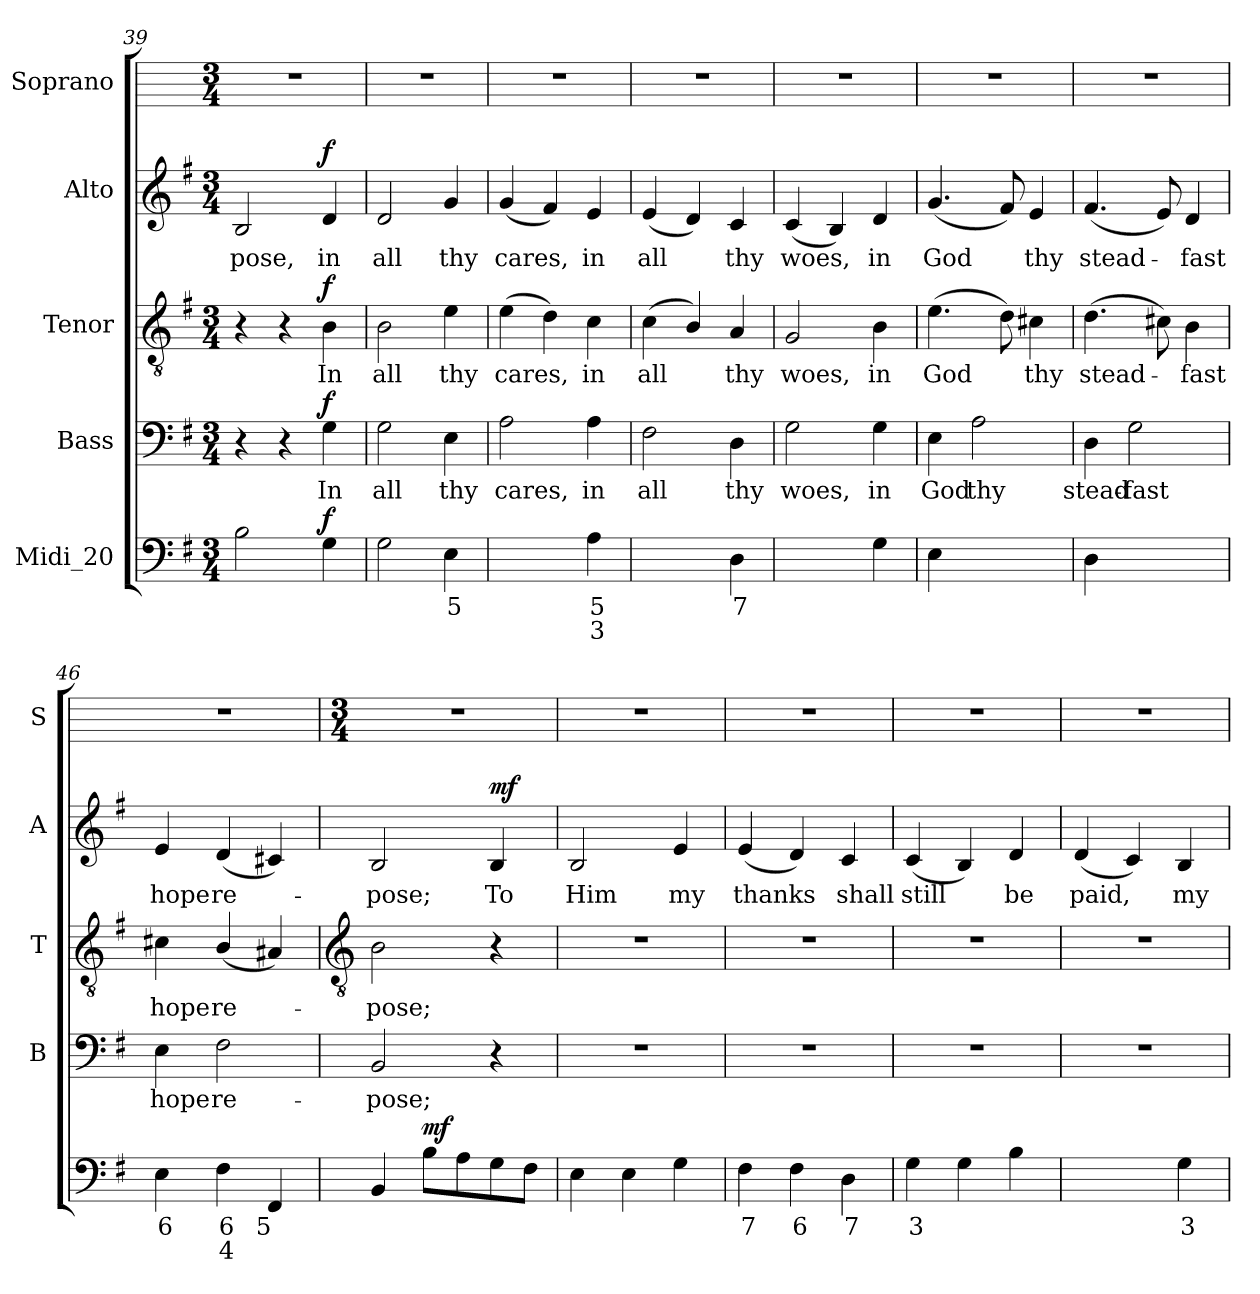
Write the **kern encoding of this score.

**kern	**text	**text	**dynam	**kern	**text	**dynam	**kern	**text	**dynam	**kern	**text	**dynam	**kern
*part5	*part5	*part5	*part5	*part4	*part4	*part4	*part3	*part3	*part3	*part2	*part2	*part2	*part1
*staff5	*staff5	*staff5	*staff5	*staff4	*staff4	*staff4	*staff3	*staff3	*staff3	*staff2	*staff2	*staff2	*staff1
*I"Midi_20	*	*	*	*I"Bass	*	*	*I"Tenor	*	*	*I"Alto	*	*	*I"Soprano
*	*	*	*	*I'B	*	*	*I'T	*	*	*I'A	*	*	*I'S
!!LO:LB:g=z
*clefF4	*	*	*	*clefF4	*	*	*clefGv2	*	*	*clefG2	*	*	*
*k[f#]	*	*	*	*k[f#]	*	*	*k[f#]	*	*	*k[f#]	*	*	*
*G:	*	*	*	*G:	*	*	*G:	*	*	*G:	*	*	*
*M3/4	*	*	*	*M3/4	*	*	*M3/4	*	*	*M3/4	*	*	*M3/4
=39	=39	=39	=39	=39	=39	=39	=39	=39	=39	=39	=39	=39	=39
!	!	!	!	!	!	!	!	!	!	!	!LO:LY:b	!	!
2B	.	.	.	4r	.	.	4r	.	.	2B	pose,	.	2.r
.	.	.	.	4r	.	.	4r	.	.	.	.	.	.
!	!	!	!LO:DY:b	!	!LO:LY:b	!LO:DY:b	!	!LO:LY:b	!LO:DY:b	!	!LO:LY:b	!LO:DY:b	!
4G	.	.	f	4G	In	f	4B	In	f	4d	in	f	.
=40	=40	=40	=40	=40	=40	=40	=40	=40	=40	=40	=40	=40	=40
!	!	!	!	!	!LO:LY:b	!	!	!LO:LY:b	!	!	!LO:LY:b	!	!
2G	.	.	.	2G	all	.	2B	all	.	2d	all	.	2.r
!	!LO:LY:b	!	!	!	!LO:LY:b	!	!	!LO:LY:b	!	!	!LO:LY:b	!	!
4E	5	.	.	4E	thy	.	4e	thy	.	4g	thy	.	.
=41	=41	=41	=41	=41	=41	=41	=41	=41	=41	=41	=41	=41	=41
!	!LO:LY:b	!	!	!	!LO:LY:b	!	!	!LO:LY:b	!	!	!LO:LY:b	!	!
[4AAyy	7	.	.	2A	cares,	.	(>4e	cares,	.	(<4g	cares,	.	2.r
!	!LO:LY:b	!LO:LY:b	!	!	!	!	!	!	!	!	!	!	!
4AAyy]	6	4	.	.	.	.	4d)	.	.	4f#)	.	.	.
!	!LO:LY:b	!LO:LY:b	!	!	!LO:LY:b	!	!	!LO:LY:b	!	!	!LO:LY:b	!	!
4A	5	3	.	4A	in	.	4c	in	.	4e	in	.	.
=42	=42	=42	=42	=42	=42	=42	=42	=42	=42	=42	=42	=42	=42
!	!LO:LY:b	!	!	!	!LO:LY:b	!	!	!LO:LY:b	!	!	!LO:LY:b	!	!
[4F#yy	7	.	.	2F#	all	.	(<4c	all	.	(<4e	all	.	2.r
!	!LO:LY:b	!LO:LY:b	!	!	!	!	!	!	!	!	!	!	!
4F#yy]	6	4	.	.	.	.	4B/)	.	.	4d)	.	.	.
!	!LO:LY:b	!	!	!	!LO:LY:b	!	!	!LO:LY:b	!	!	!LO:LY:b	!	!
4D	7	.	.	4D	thy	.	4A	thy	.	4c	thy	.	.
=43	=43	=43	=43	=43	=43	=43	=43	=43	=43	=43	=43	=43	=43
!	!LO:LY:b	!	!	!	!LO:LY:b	!	!	!LO:LY:b	!	!	!LO:LY:b	!	!
[4Gyy	4	.	.	2G	woes,	.	2G	woes,	.	(<4c	woes,	.	2.r
!	!LO:LY:b	!	!	!	!	!	!	!	!	!	!	!	!
4Gyy]	3	.	.	.	.	.	.	.	.	4B)	.	.	.
!	!	!	!	!	!LO:LY:b	!	!	!LO:LY:b	!	!	!LO:LY:b	!	!
4G	.	.	.	4G	in	.	4B	in	.	4d	in	.	.
=44	=44	=44	=44	=44	=44	=44	=44	=44	=44	=44	=44	=44	=44
!	!	!	!	!	!LO:LY:b	!	!	!LO:LY:b	!	!	!LO:LY:b	!	!
4E	.	.	.	4E	God	.	(>4.e	God	.	(<4.g	God	.	2.r
!	!LO:LY:b	!LO:LY:b	!	!	!LO:LY:b	!	!	!	!	!	!	!	!
[4Ayy	6	4	.	2A	thy	.	.	.	.	.	.	.	.
.	.	.	.	.	.	.	8d)	.	.	8f#)	.	.	.
!	!LO:LY:b	!LO:LY:b	!	!	!	!	!	!LO:LY:b	!	!	!LO:LY:b	!	!
4Ayy]	5	3	.	.	.	.	4c#X	thy	.	4e	thy	.	.
=45	=45	=45	=45	=45	=45	=45	=45	=45	=45	=45	=45	=45	=45
!	!	!	!	!	!LO:LY:b	!	!	!LO:LY:b	!	!	!LO:LY:b	!	!
4D	.	.	.	4D	stead-	.	(>4.d	stead-	.	(<4.f#	stead-	.	2.r
!	!LO:LY:b	!	!	!	!LO:LY:b	!	!	!	!	!	!	!	!
[8Gyy	7	.	.	2G	-fast	.	.	.	.	.	.	.	.
!	!LO:LY:b	!LO:LY:b	!	!	!	!	!	!	!	!	!	!	!
8Gyy_	6	4	.	.	.	.	8c#X)	.	.	8e)	.	.	.
!	!LO:LY:b	!LO:LY:b	!	!	!	!	!	!LO:LY:b	!	!	!LO:LY:b	!	!
4Gyy]	5	3	.	.	.	.	4B	fast	.	4d	fast	.	.
=46	=46	=46	=46	=46	=46	=46	=46	=46	=46	=46	=46	=46	=46
!	!LO:LY:b	!	!	!	!LO:LY:b	!	!	!LO:LY:b	!	!	!LO:LY:b	!	!
4E	6	.	.	4E	hope	.	4c#X	hope	.	4e	hope	.	2.r
!	!LO:LY:b	!LO:LY:b	!	!	!LO:LY:b	!	!	!LO:LY:b	!	!	!LO:LY:b	!	!
4F#	6	4	.	2F#	re-	.	(<4B/	re-	.	(<4d	re-	.	.
!	!LO:LY:b	!	!	!	!	!	!	!	!	!	!	!	!
4FF#	5	.	.	.	.	.	4A#X)	.	.	4c#X)	.	.	.
!!LO:LB:g=z
=47	=47	=47	=47	=47	=47	=47	=47	=47	=47	=47	=47	=47	=47
*	*	*	*	*	*	*	*clefGv2	*	*	*	*	*	*
*	*	*	*	*	*	*	*	*	*	*	*	*	*M3/4
!	!	!	!	!	!LO:LY:b	!	!	!LO:LY:b	!	!	!LO:LY:b	!	!
4BB	.	.	.	2BB	-pose;	.	2B	pose;	.	2B	pose;	.	2.r
!	!	!	!LO:DY:b	!	!	!	!	!	!	!	!	!	!
8BL	.	.	mf	.	.	.	.	.	.	.	.	.	.
8A	.	.	.	.	.	.	.	.	.	.	.	.	.
!	!	!	!	!	!	!	!	!	!	!	!LO:LY:b	!LO:DY:b	!
8G	.	.	.	4r	.	.	4r	.	.	4B	To	mf	.
8F#J	.	.	.	.	.	.	.	.	.	.	.	.	.
=48	=48	=48	=48	=48	=48	=48	=48	=48	=48	=48	=48	=48	=48
!	!	!	!	!LO:N:vis=1	!	!	!LO:N:vis=1	!	!	!	!LO:LY:b	!	!
4E	.	.	.	2.r	.	.	2.r	.	.	2B	Him	.	2.r
4E	.	.	.	.	.	.	.	.	.	.	.	.	.
!	!	!	!	!	!	!	!	!	!	!	!LO:LY:b	!	!
4G	.	.	.	.	.	.	.	.	.	4e	my	.	.
=49	=49	=49	=49	=49	=49	=49	=49	=49	=49	=49	=49	=49	=49
!	!LO:LY:b	!	!	!LO:N:vis=1	!	!	!LO:N:vis=1	!	!	!	!LO:LY:b	!	!
4F#	7	.	.	2.r	.	.	2.r	.	.	(<4e	thanks	.	2.r
!	!LO:LY:b	!	!	!	!	!	!	!	!	!	!	!	!
4F#	6	.	.	.	.	.	.	.	.	4d)	.	.	.
!	!LO:LY:b	!	!	!	!	!	!	!	!	!	!LO:LY:b	!	!
4D	7	.	.	.	.	.	.	.	.	4c	shall	.	.
=50	=50	=50	=50	=50	=50	=50	=50	=50	=50	=50	=50	=50	=50
!	!LO:LY:b	!	!	!LO:N:vis=1	!	!	!LO:N:vis=1	!	!	!	!LO:LY:b	!	!
4G	3	.	.	2.r	.	.	2.r	.	.	(<4c	still	.	2.r
4G	.	.	.	.	.	.	.	.	.	4B)	.	.	.
!	!	!	!	!	!	!	!	!	!	!	!LO:LY:b	!	!
4B	.	.	.	.	.	.	.	.	.	4d	be	.	.
=51	=51	=51	=51	=51	=51	=51	=51	=51	=51	=51	=51	=51	=51
!	!LO:LY:b	!LO:LY:b	!	!LO:N:vis=1	!	!	!LO:N:vis=1	!	!	!	!LO:LY:b	!	!
[4Dyy	6	4	.	2.r	.	.	2.r	.	.	(<4d	paid,	.	2.r
!	!LO:LY:b	!LO:LY:b	!	!	!	!	!	!	!	!	!	!	!
4Dyy]	7	5	.	.	.	.	.	.	.	4c)	.	.	.
!	!LO:LY:b	!	!	!	!	!	!	!	!	!	!LO:LY:b	!	!
4G	3	.	.	.	.	.	.	.	.	4B	my	.	.
=	=	=	=	=	=	=	=	=	=	=	=	=	=
*-	*-	*-	*-	*-	*-	*-	*-	*-	*-	*-	*-	*-	*-
